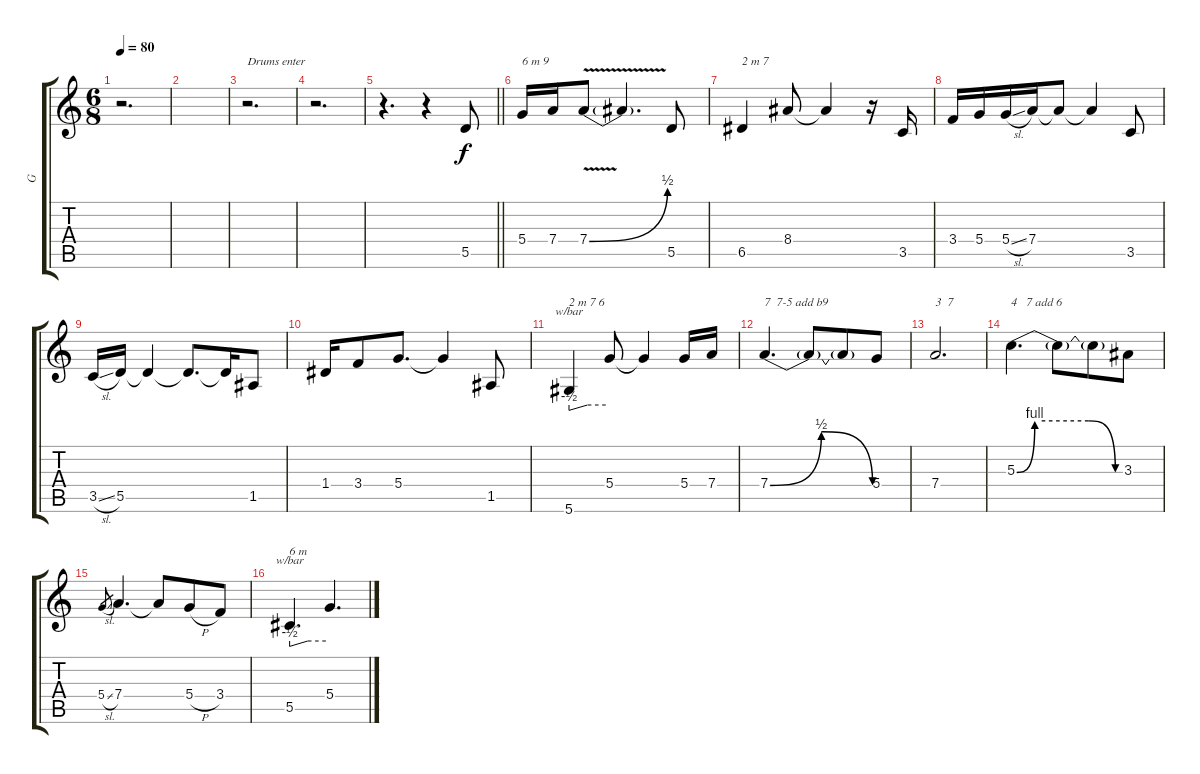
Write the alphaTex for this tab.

\track ("G" "G") {instrument distortionguitar}
\staff {score tabs}
\tuning (E4 B3 G3 D3 A2 E2) {hide}
\ts (6 8)
\tempo 80
\clef g2
\ks c
r.2{d dy f instrument distortionguitar} |
|
r.2{d txt "Drums enter"} |
r.2{d} |
\barLineRight lightlight
r.4{d} r.4 5.5.8 |
5.4.16{txt "6 m 9"} 7.4.16 7.4{be (bend 0 0 60 2) v}.8 7.4{t}.4{d} 5.5.8 |
6.5.4{txt "2 m 7"} 8.4.8 8.4{t}.4 r.16 3.5.16 |
3.4.16{txt ""} 5.4.16 5.4{sl}.16 7.4.16 7.4{t}.8 7.4{t}.4 3.5.8 |
3.5{sl}.16{txt ""} 5.5.16 5.5{t}.4 5.5{t}.8{d} 5.5{t}.16 1.5.8 |
1.4.16{txt ""} 3.4.8 5.4.8{d} 5.4{t}.4 1.5.8 |
5.6.4{tbe (custom default 0 -2 30 0 60 0) txt "2 m 7 6"} 5.4.8 5.4{t}.4 5.4.16 7.4.16 |
7.4{be (bendrelease 0 0 15 2 45 2 60 0)}.4{d txt "7  7-5 add b9"} 7.4{t}.8 7.4{t}.8 5.4.8 |
7.4.2{d txt "3  7"} |
5.3{be (custom 0 0 10 4 40 4 55 0 60 0)}.4{d txt "4   7 add 6"} 5.3{t}.8 5.3{t}.8 3.3.8 |
5.4{sl}.8{gr} 7.4.4{d txt ""} 7.4{t}.8 5.4{h}.8 3.4.8 |
5.5.4{d tbe (custom default 0 -2 30 0 60 0) txt "6 m"} 5.4.4{d}
